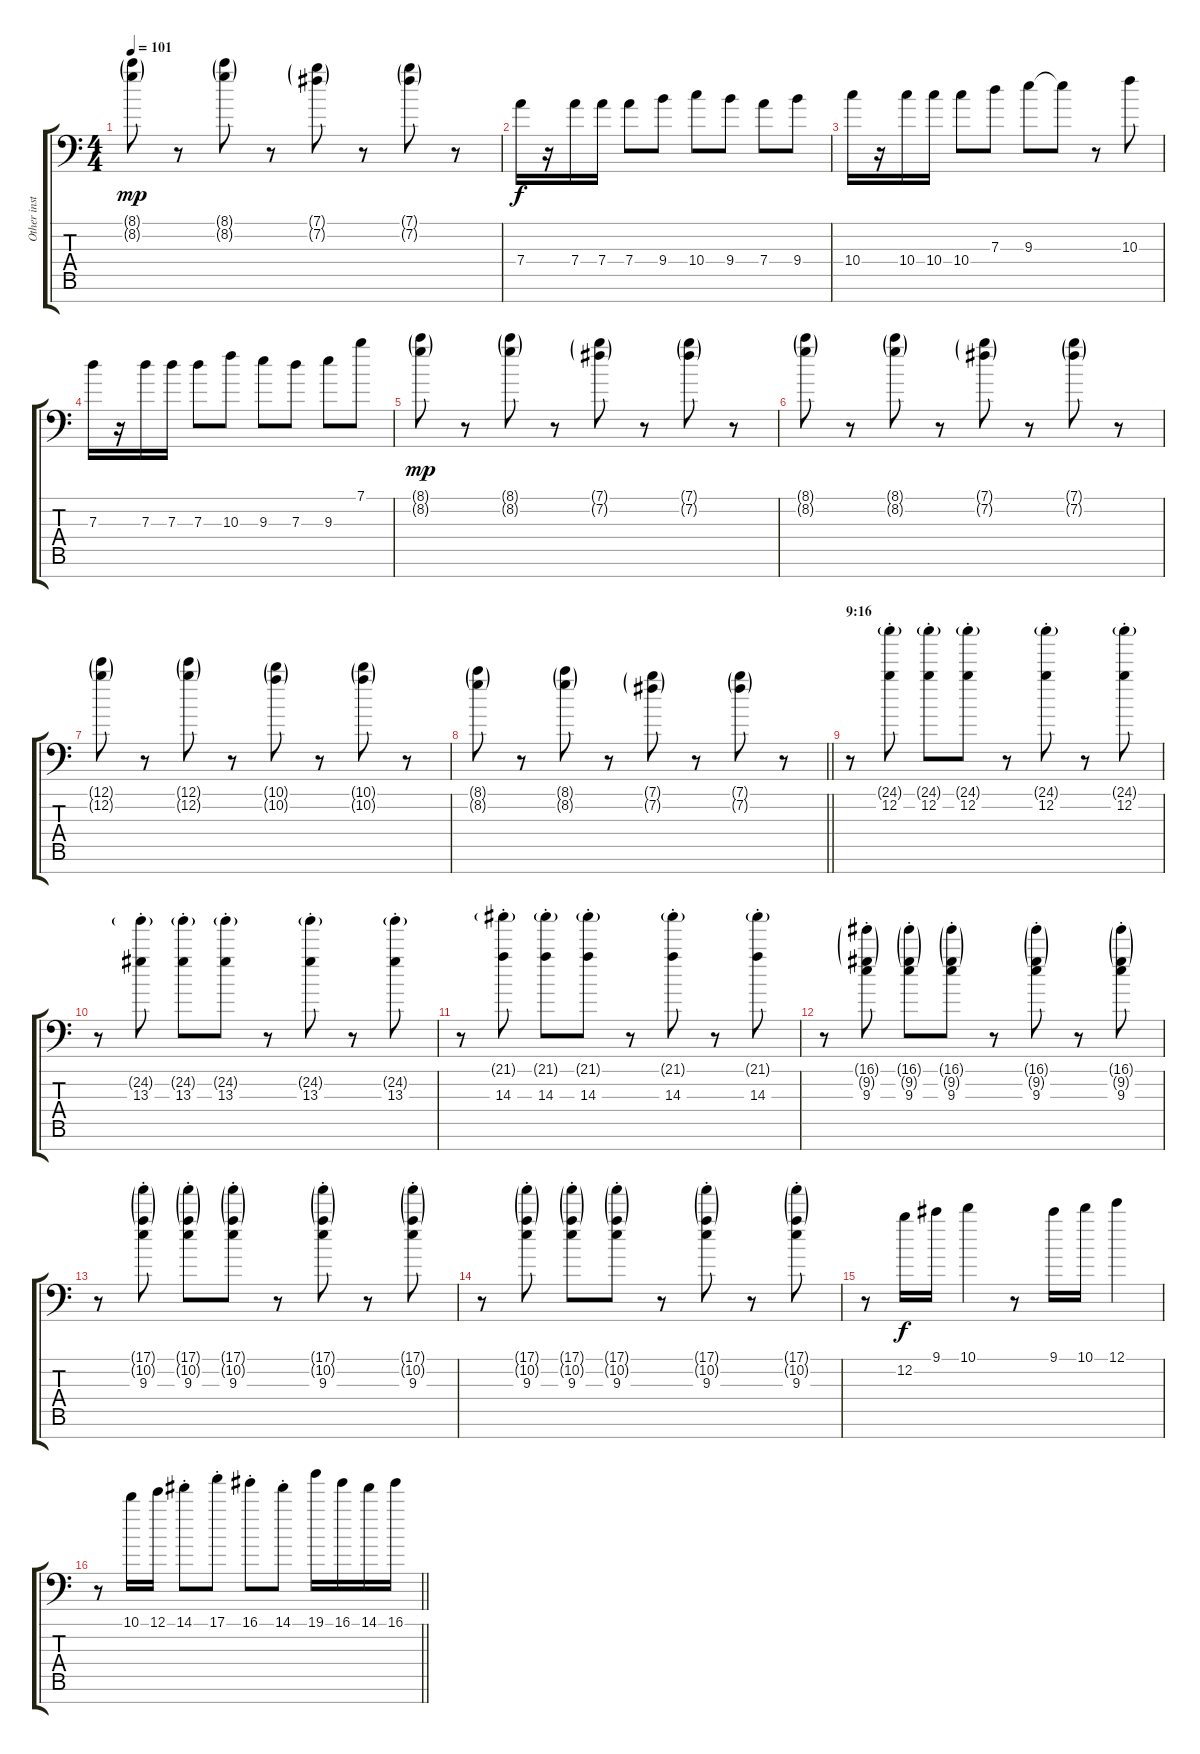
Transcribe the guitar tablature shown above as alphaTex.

\track ("Other instruments" "Other inst") {instrument acousticguitarnylon}
\staff {score tabs}
\tuning (E4 B3 G3 D3 A2 E2 G1) {hide}
\ts (4 4)
\tempo 101
\clef f4
\ks c
(8.1{g} 8.2{g}).8{dy mp} r.8 (8.1{g} 8.2{g}).8 r.8 (7.1{g} 7.2{g}).8 r.8 (7.1{g} 7.2{g}).8 r.8 |
7.4.16{dy f volume 10 balance 1 instrument violin} r.16 7.4.16 7.4.16 7.4.8 9.4.8 10.4.8 9.4.8 7.4.8 9.4.8 |
10.4.16 r.16 10.4.16 10.4.16 10.4.8 7.3.8 9.3.8 9.3{t}.8 r.8 10.3.8 |
7.3.16 r.16 7.3.16 7.3.16 7.3.8 10.3.8 9.3.8 7.3.8 9.3.8 7.1.8 |
(8.1{g} 8.2{g}).8{dy mp} r.8 (8.1{g} 8.2{g}).8 r.8 (7.1{g} 7.2{g}).8 r.8 (7.1{g} 7.2{g}).8 r.8 |
(8.1{g} 8.2{g}).8 r.8 (8.1{g} 8.2{g}).8 r.8 (7.1{g} 7.2{g}).8 r.8 (7.1{g} 7.2{g}).8 r.8 |
(12.1{g} 12.2{g}).8 r.8 (12.1{g} 12.2{g}).8 r.8 (10.1{g} 10.2{g}).8 r.8 (10.1{g} 10.2{g}).8 r.8 |
\barLineRight lightlight
(8.1{g} 8.2{g}).8 r.8 (8.1{g} 8.2{g}).8 r.8 (7.1{g} 7.2{g}).8 r.8 (7.1{g} 7.2{g}).8 r.8 |
\section ("" "9:16")
r.8{volume 10 balance 1 instrument stringensemble1} (24.1{g st} 12.2{st}).8 (24.1{g st} 12.2{st}).8 (24.1{g st} 12.2{st}).8 r.8 (24.1{g st} 12.2{st}).8 r.8 (24.1{g st} 12.2{st}).8 |
r.8 (24.2{g st} 13.3{st}).8 (24.2{g st} 13.3{st}).8 (24.2{g st} 13.3{st}).8 r.8 (24.2{g st} 13.3{st}).8 r.8 (24.2{g st} 13.3{st}).8 |
r.8 (21.1{g st} 14.3{st}).8 (21.1{g st} 14.3{st}).8 (21.1{g st} 14.3{st}).8 r.8 (21.1{g st} 14.3{st}).8 r.8 (21.1{g st} 14.3{st}).8 |
r.8 (16.1{g st} 9.2{g st} 9.3{st}).8 (16.1{g st} 9.2{g st} 9.3{st}).8 (16.1{g st} 9.2{g st} 9.3{st}).8 r.8 (16.1{g st} 9.2{g st} 9.3{st}).8 r.8 (16.1{g st} 9.2{g st} 9.3{st}).8 |
r.8 (17.1{g st} 10.2{g st} 9.3{st}).8 (17.1{g st} 10.2{g st} 9.3{st}).8 (17.1{g st} 10.2{g st} 9.3{st}).8 r.8 (17.1{g st} 10.2{g st} 9.3{st}).8 r.8 (17.1{g st} 10.2{g st} 9.3{st}).8 |
r.8 (17.1{g st} 10.2{g st} 9.3{st}).8 (17.1{g st} 10.2{g st} 9.3{st}).8 (17.1{g st} 10.2{g st} 9.3{st}).8 r.8 (17.1{g st} 10.2{g st} 9.3{st}).8 r.8 (17.1{g st} 10.2{g st} 9.3{st}).8 |
r.8{instrument stringensemble1} 12.2.16{dy f} 9.1.16 10.1.4 r.8 9.1.16 10.1.16 12.1.4 |
\barLineRight lightlight
r.8 10.1.16 12.1.16 14.1{st}.8 17.1{st}.8 16.1{st}.8 14.1{st}.8 19.1.16 16.1.16 14.1.16 16.1.16
